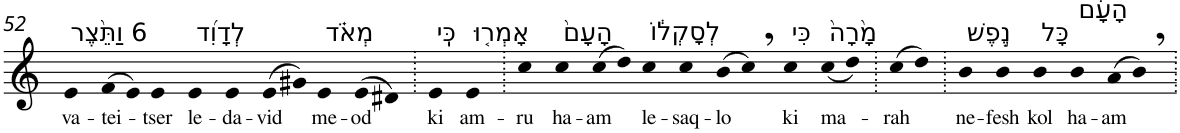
**kern	**text
*part1	*part1
*staff1	*staff1
*I"Piano	*
*I'Pno	*
!!LO:PB:g=z
*clefG2	*
*k[]	*
=52	=52
!LO:TX:a:t=6 וַתֵּ֨צֶר	!
!	!LO:LY:b
4e	va-
!	!LO:LY:b
(>8f	-tei-
8e)	.
!	!LO:LY:b
4e	-tser
!LO:TX:a:t=לְדָוִ֜ד	!
!	!LO:LY:b
4e	le-
!	!LO:LY:b
4e	-da-
!	!LO:LY:b
(>8e	-vid
8g#X)	.
!LO:TX:a:t=מְאֹ֗ד	!
!	!LO:LY:b
4e	me-
!	!LO:LY:b
(>8e	-od
8d#X)	.
=53.	=53.
!LO:TX:a:t=כִּֽי	!
!	!LO:LY:b
4e	ki
!LO:TX:a:t=אָמְר֤וּ	!
!	!LO:LY:b
4e	am-
=54.	=54.
!	!LO:LY:b
4cc	-ru
!LO:TX:a:t=הָעָם֙	!
!	!LO:LY:b
4cc	ha-
!	!LO:LY:b
(>8cc	-am
8dd)	.
!LO:TX:a:t=לְסָקְל֔וֹ	!
!	!LO:LY:b
4cc	le-
!	!LO:LY:b
4cc	-saq-
!	!LO:LY:b
(>8b	-lo
8cc,)	.
!LO:TX:a:t=כִּי	!
!	!LO:LY:b
4cc	ki
!LO:TX:a:t=מָ֙רָה֙	!
!	!LO:LY:b
(<8cc	ma-
8dd)	.
=55.	=55.
!	!LO:LY:b
(>8cc	-rah
8dd)	.
=56.	=56.
!LO:TX:a:t=נֶ֣פֶשׁ	!
!	!LO:LY:b
4b	ne-
!	!LO:LY:b
4b	-fesh
!LO:TX:a:t=כָּל	!
!	!LO:LY:b
4b	kol
!LO:TX:a:t=הָעָ֔ם	!
!	!LO:LY:b
4b	ha-
!	!LO:LY:b
(>8a	-am
8b,)	.
=.	=.
*-	*-
